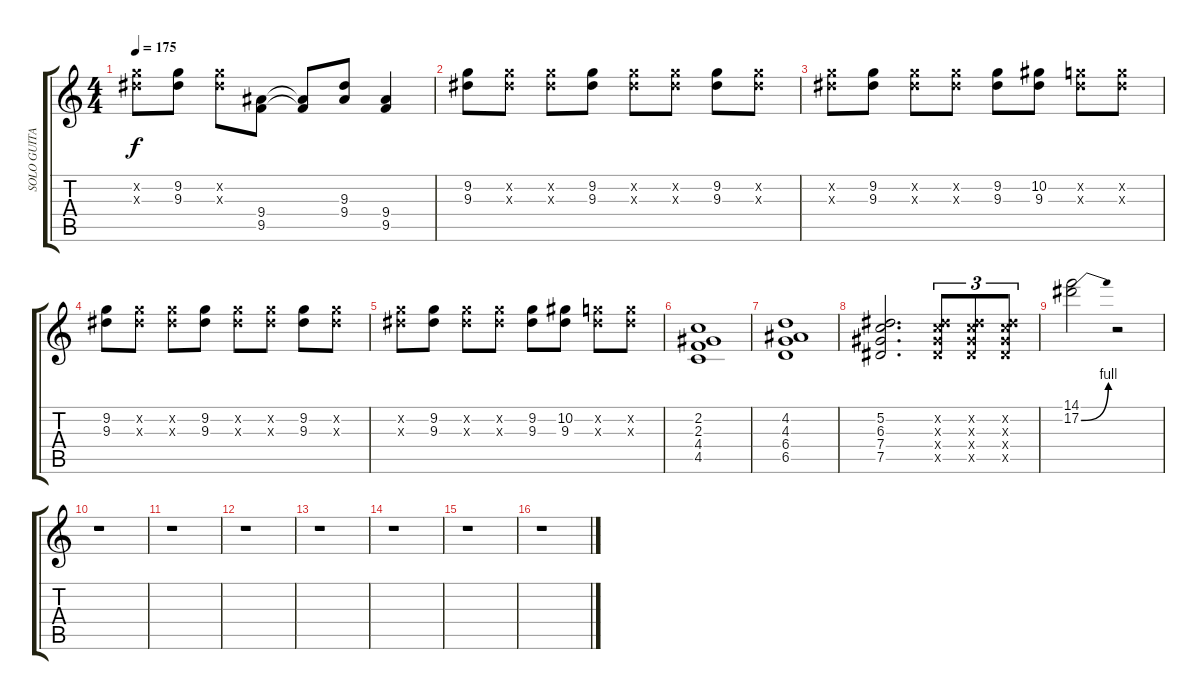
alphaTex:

\track ("SOLO GUITAR" "SOLO GUITA") {instrument acousticguitarnylon}
\staff {score tabs}
\tuning (Eb4 Bb3 Gb3 Db3 Ab2 Eb2) {hide}
\ts (4 4)
\tempo 175
\clef g2
\ks c
(9.2{x} 9.3{x}).8{dy f} (9.2 9.3).8 (9.2{x} 9.3{x}).8 (9.4 9.5).8 (9.4{t} 9.5{t}).8 (9.3 9.4).8 (9.4 9.5).4 |
(9.2 9.3).8 (9.2{x} 9.3{x}).8 (9.2{x} 9.3{x}).8 (9.2 9.3).8 (9.2{x} 9.3{x}).8 (9.2{x} 9.3{x}).8 (9.2 9.3).8 (9.2{x} 9.3{x}).8 |
(9.2{x} 9.3{x}).8 (9.2 9.3).8 (9.2{x} 9.3{x}).8 (9.2{x} 9.3{x}).8 (9.2 9.3).8 (10.2 9.3).8 (9.2{x} 9.3{x}).8 (9.2{x} 9.3{x}).8 |
(9.2 9.3).8 (9.2{x} 9.3{x}).8 (9.2{x} 9.3{x}).8 (9.2 9.3).8 (9.2{x} 9.3{x}).8 (9.2{x} 9.3{x}).8 (9.2 9.3).8 (9.2{x} 9.3{x}).8 |
(9.2{x} 9.3{x}).8 (9.2 9.3).8 (9.2{x} 9.3{x}).8 (9.2{x} 9.3{x}).8 (9.2 9.3).8 (10.2 9.3).8 (9.2{x} 9.3{x}).8 (9.2{x} 9.3{x}).8 |
(2.2 2.3 4.4 4.5).1 |
(4.2 4.3 6.4 6.5).1 |
(5.2 6.3 7.4 7.5).2{d} (5.2{x} 6.3{x} 7.4{x} 7.5{x}).8{tu (3 2)} (5.2{x} 6.3{x} 7.4{x} 7.5{x}).8{tu (3 2)} (5.2{x} 6.3{x} 7.4{x} 7.5{x}).8{tu (3 2)} |
(14.1 17.2{be (bend 0 0 60 4)}).2 r.2 |
r.1 |
r.1 |
r.1 |
r.1 |
r.1 |
r.1 |
r.1
